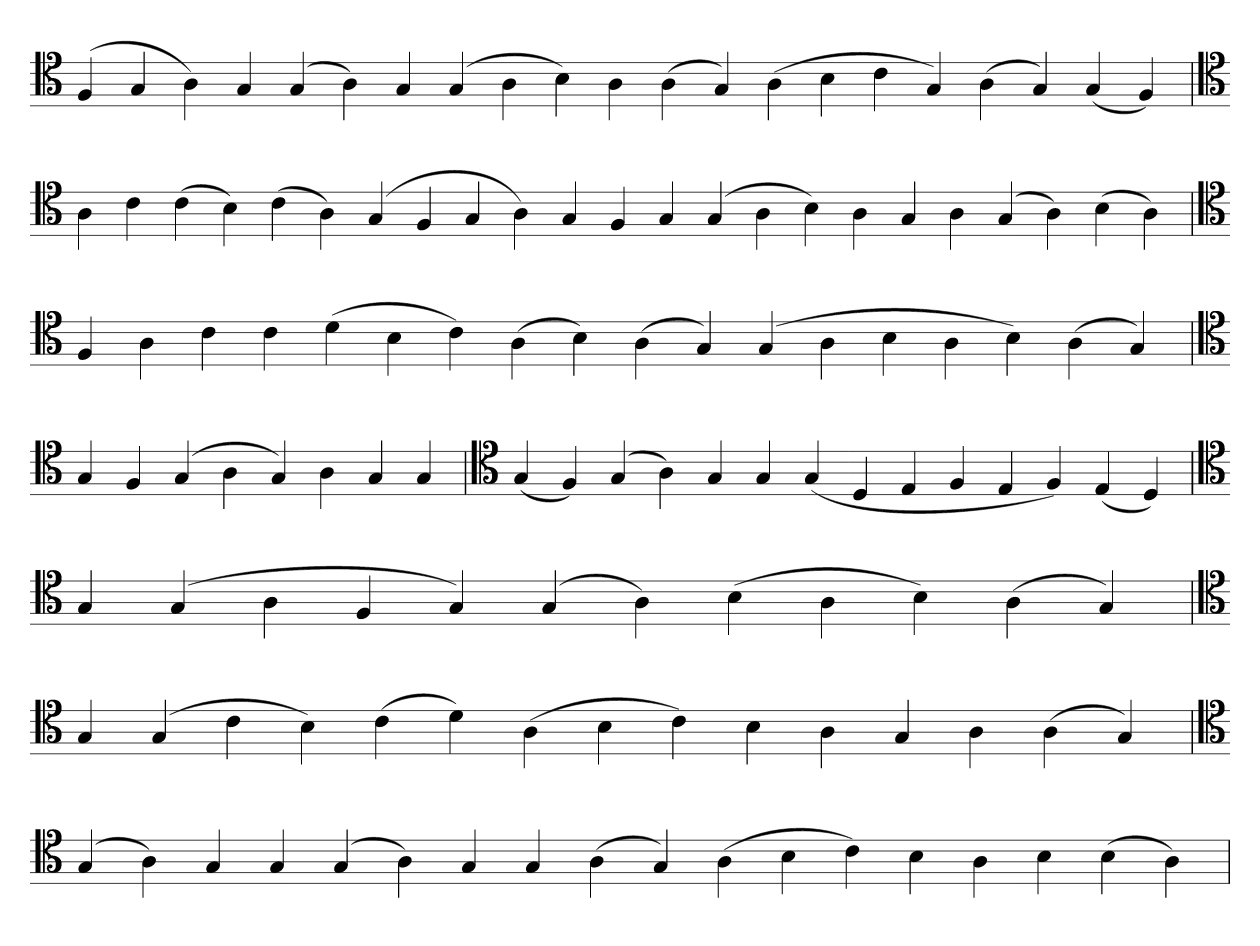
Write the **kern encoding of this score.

**kern
*part1
*staff1
*clefC4
=
(4F
4G
4A)
4G
(4G
4A)
4G
(4G
4A
4B)
4A
(4A
4G)
(4A
4B
4c
4G)
(4A
4G)
(4G
4F)
='
*clefC4
4A
4c
(4c
4B)
(4c
4A)
(4G
4F
4G
4A)
4G
4F
4G
(4G
4A
4B)
4A
4G
4A
(4G
4A)
(4B
4A)
=
*clefC4
4F
4A
4c
4c
(4d
4B
4c)
(4A
4B)
(4A
4G)
(4G
4A
4B
4A
4B)
(4A
4G)
='
*clefC4
4G
4F
(4G
4A
4G)
4A
4G
4G
=
*clefC4
(4G
4F)
(4G
4A)
4G
4G
(4G
4D
4E
4F
4E
4F)
(4E
4D)
='
*clefC4
4G
(4G
4A
4F
4G)
(4G
4A)
(4B
4A
4B)
(4A
4G)
=
*clefC4
4G
(4G
4c
4B)
(4c
4d)
(4A
4B
4c)
4B
4A
4G
4A
(4A
4G)
=`
*clefC4
(4G
4A)
4G
4G
(4G
4A)
4G
4G
(4A
4G)
(4A
4B
4c)
4B
4A
4B
(4B
4A)
='
*-
